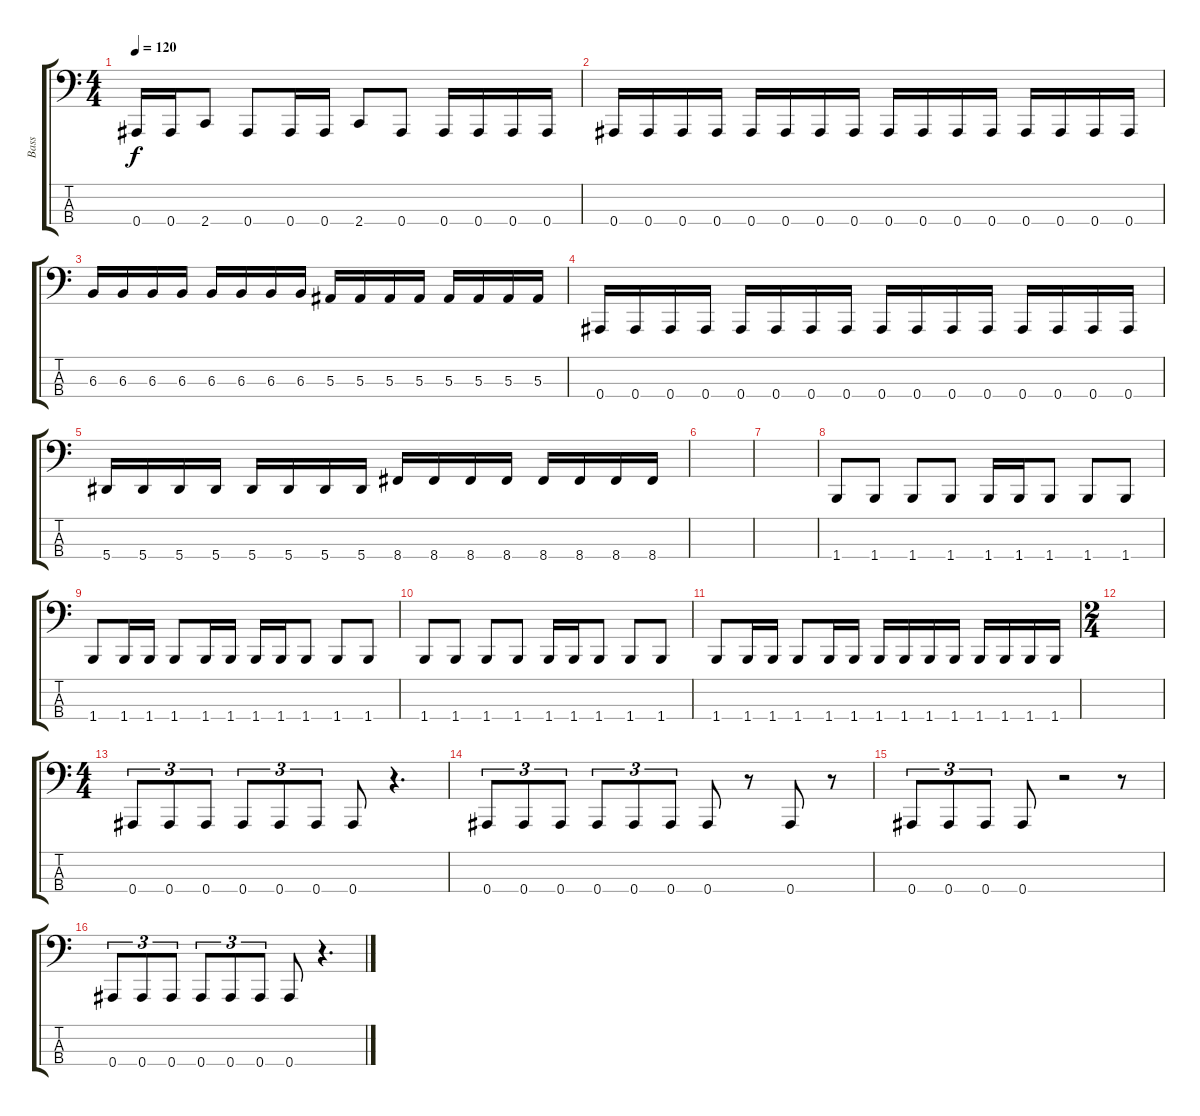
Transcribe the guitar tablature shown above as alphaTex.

\track ("Bass" "Bass") {instrument electricbasspick}
\staff {score tabs}
\tuning (Eb2 Bb1 F1 Bb0) {hide}
\ts (4 4)
\tempo 120
\clef f4
\ks c
0.4.16{dy f} 0.4.16 2.4.8 0.4.8 0.4.16 0.4.16 2.4.8 0.4.8 0.4.16 0.4.16 0.4.16 0.4.16 |
0.4.16 0.4.16 0.4.16 0.4.16 0.4.16 0.4.16 0.4.16 0.4.16 0.4.16 0.4.16 0.4.16 0.4.16 0.4.16 0.4.16 0.4.16 0.4.16 |
6.3.16 6.3.16 6.3.16 6.3.16 6.3.16 6.3.16 6.3.16 6.3.16 5.3.16 5.3.16 5.3.16 5.3.16 5.3.16 5.3.16 5.3.16 5.3.16 |
0.4.16 0.4.16 0.4.16 0.4.16 0.4.16 0.4.16 0.4.16 0.4.16 0.4.16 0.4.16 0.4.16 0.4.16 0.4.16 0.4.16 0.4.16 0.4.16 |
5.4.16 5.4.16 5.4.16 5.4.16 5.4.16 5.4.16 5.4.16 5.4.16 8.4.16 8.4.16 8.4.16 8.4.16 8.4.16 8.4.16 8.4.16 8.4.16 |
|
|
1.4.8 1.4.8 1.4.8 1.4.8 1.4.16 1.4.16 1.4.8 1.4.8 1.4.8 |
1.4.8 1.4.16 1.4.16 1.4.8 1.4.16 1.4.16 1.4.16 1.4.16 1.4.8 1.4.8 1.4.8 |
1.4.8 1.4.8 1.4.8 1.4.8 1.4.16 1.4.16 1.4.8 1.4.8 1.4.8 |
1.4.8 1.4.16 1.4.16 1.4.8 1.4.16 1.4.16 1.4.16 1.4.16 1.4.16 1.4.16 1.4.16 1.4.16 1.4.16 1.4.16 |
\ts (2 4)
|
\ts (4 4)
0.4.8{tu (3 2)} 0.4.8{tu (3 2)} 0.4.8{tu (3 2)} 0.4.8{tu (3 2)} 0.4.8{tu (3 2)} 0.4.8{tu (3 2)} 0.4.8 r.4{d} |
0.4.8{tu (3 2)} 0.4.8{tu (3 2)} 0.4.8{tu (3 2)} 0.4.8{tu (3 2)} 0.4.8{tu (3 2)} 0.4.8{tu (3 2)} 0.4.8 r.8 0.4.8 r.8 |
0.4.8{tu (3 2)} 0.4.8{tu (3 2)} 0.4.8{tu (3 2)} 0.4.8 r.2 r.8 |
0.4.8{tu (3 2)} 0.4.8{tu (3 2)} 0.4.8{tu (3 2)} 0.4.8{tu (3 2)} 0.4.8{tu (3 2)} 0.4.8{tu (3 2)} 0.4.8 r.4{d}
